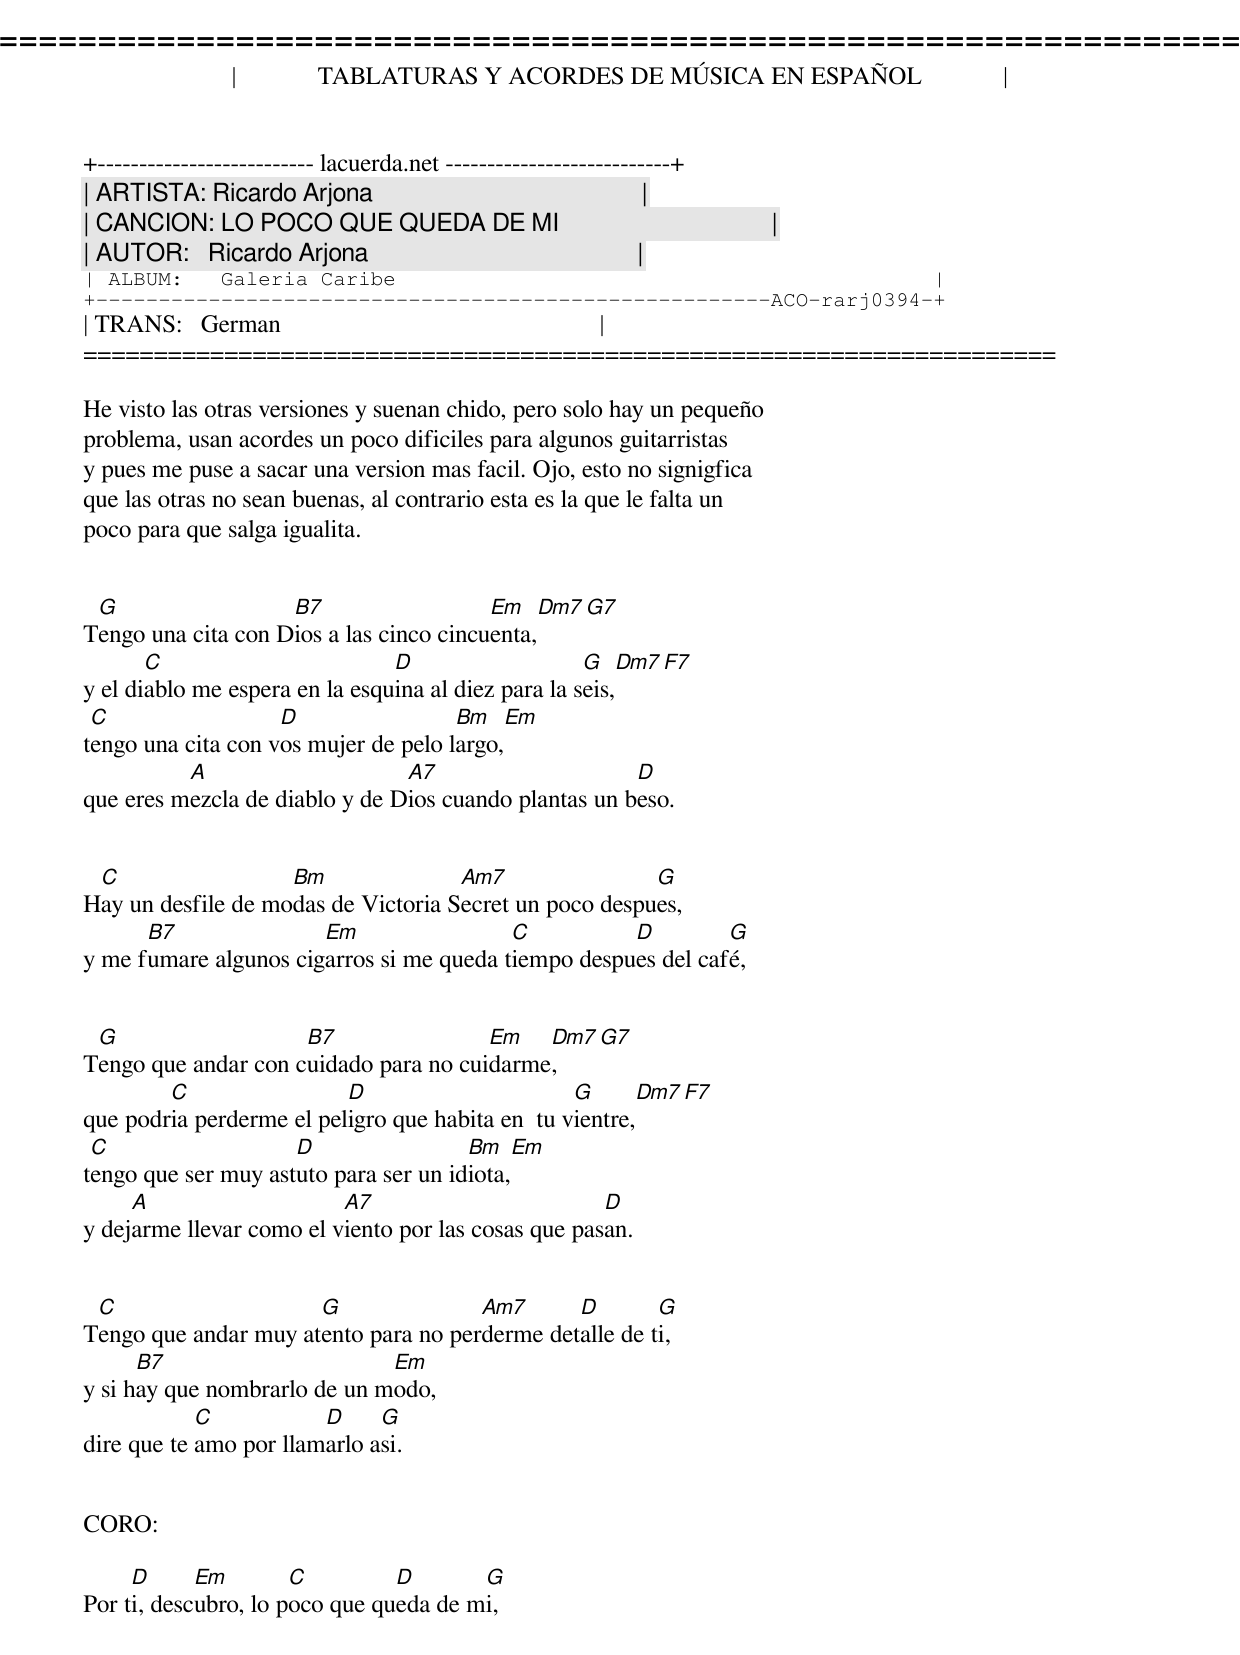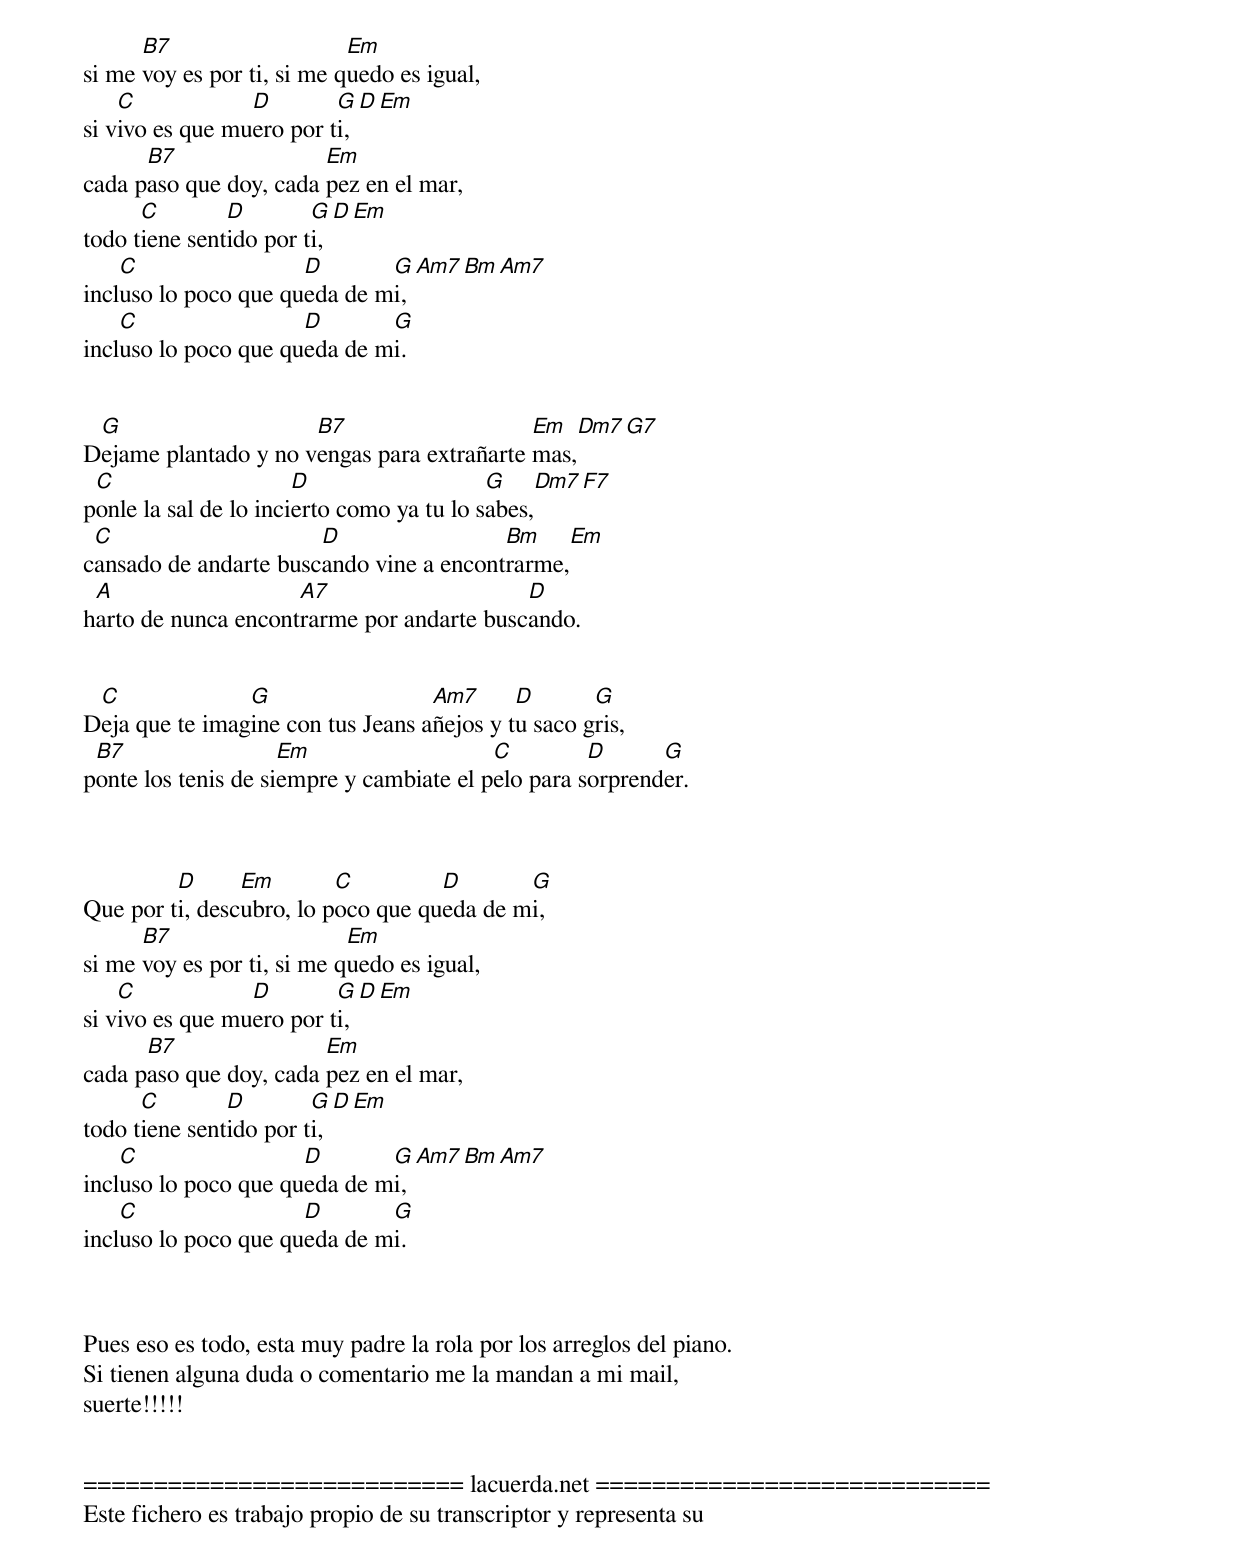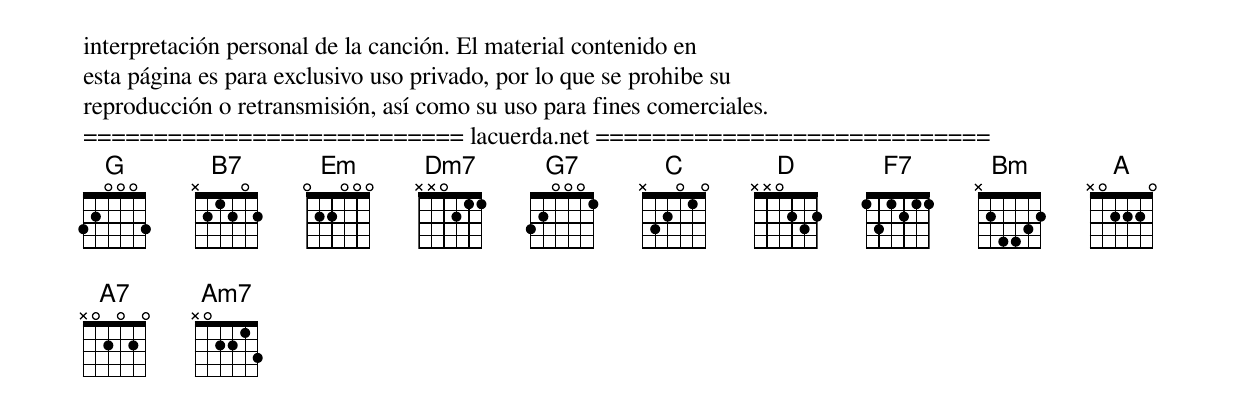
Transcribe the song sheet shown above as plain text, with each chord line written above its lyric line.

=====================================================================
|             TABLATURAS Y ACORDES DE MÚSICA EN ESPAÑOL             |
+-------------------------- lacuerda.net ---------------------------+
| ARTISTA: Ricardo Arjona                                           |
| CANCION: LO POCO QUE QUEDA DE MI                                  |
| AUTOR:   Ricardo Arjona                                           |
| ALBUM:   Galeria Caribe                                           |
+------------------------------------------------------ACO-rarj0394-+
| TRANS:   German                                                   |
=====================================================================

He visto las otras versiones y suenan chido, pero solo hay un pequeño
problema, usan acordes un poco dificiles para algunos guitarristas
y pues me puse a sacar una version mas facil. Ojo, esto no signigfica
que las otras no sean buenas, al contrario esta es la que le falta un
poco para que salga igualita.


 G                  B7                   Em   Dm7 G7
Tengo una cita con Dios a las cinco cincuenta,
       C                        D                    G   Dm7 F7
y el diablo me espera en la esquina al diez para la seis,
 C                  D                 Bm   Em
tengo una cita con vos mujer de pelo largo,
          A                     A7                     D
que eres mezcla de diablo y de Dios cuando plantas un beso.


 C                  Bm               Am7                G
Hay un desfile de modas de Victoria Secret un poco despues,
      B7               Em                 C          D         G
y me fumare algunos cigarros si me queda tiempo despues del café,


 G                   B7                Em   Dm7 G7
Tengo que andar con cuidado para no cuidarme,
        C                 D                       G      Dm7 F7
que podria perderme el peligro que habita en  tu vientre,
 C                   D                 Bm   Em
tengo que ser muy astuto para ser un idiota,
     A                    A7                         D
y dejarme llevar como el viento por las cosas que pasan.


 C                    G               Am7      D        G
Tengo que andar muy atento para no perderme detalle de ti,
      B7                      Em
y si hay que nombrarlo de un modo,
            C           D     G
dire que te amo por llamarlo asi.


CORO:

     D      Em        C         D       G
Por ti, descubro, lo poco que queda de mi,
      B7                    Em
si me voy es por ti, si me quedo es igual,
    C            D        G  D Em
si vivo es que muero por ti,
      B7                Em
cada paso que doy, cada pez en el mar,
      C        D        G  D  Em
todo tiene sentido por ti,
    C                 D       G   Am7 Bm Am7
incluso lo poco que queda de mi,
    C                 D       G
incluso lo poco que queda de mi.


 G                    B7                    Em  Dm7 G7
Dejame plantado y no vengas para extrañarte mas,
 C                     D                   G    Dm7 F7
ponle la sal de lo incierto como ya tu lo sabes,
 C                     D                 Bm    Em
cansado de andarte buscando vine a encontrarme,
 A                   A7                    D
harto de nunca encontrarme por andarte buscando.


 C              G                  Am7      D       G
Deja que te imagine con tus Jeans añejos y tu saco gris,
 B7                  Em                   C         D      G
ponte los tenis de siempre y cambiate el pelo para sorprender.



         D      Em        C         D       G
Que por ti, descubro, lo poco que queda de mi,
      B7                    Em
si me voy es por ti, si me quedo es igual,
    C            D        G  D Em
si vivo es que muero por ti,
      B7                Em
cada paso que doy, cada pez en el mar,
      C        D        G  D  Em
todo tiene sentido por ti,
    C                 D       G   Am7 Bm Am7
incluso lo poco que queda de mi,
    C                 D       G
incluso lo poco que queda de mi.



Pues eso es todo, esta muy padre la rola por los arreglos del piano.
Si tienen alguna duda o comentario me la mandan a mi mail,
suerte!!!!!


=========================== lacuerda.net ============================
Este fichero es trabajo propio de su transcriptor y representa su
interpretación personal de la canción. El material contenido en
esta página es para exclusivo uso privado, por lo que se prohibe su
reproducción o retransmisión, así como su uso para fines comerciales.
=========================== lacuerda.net ============================
